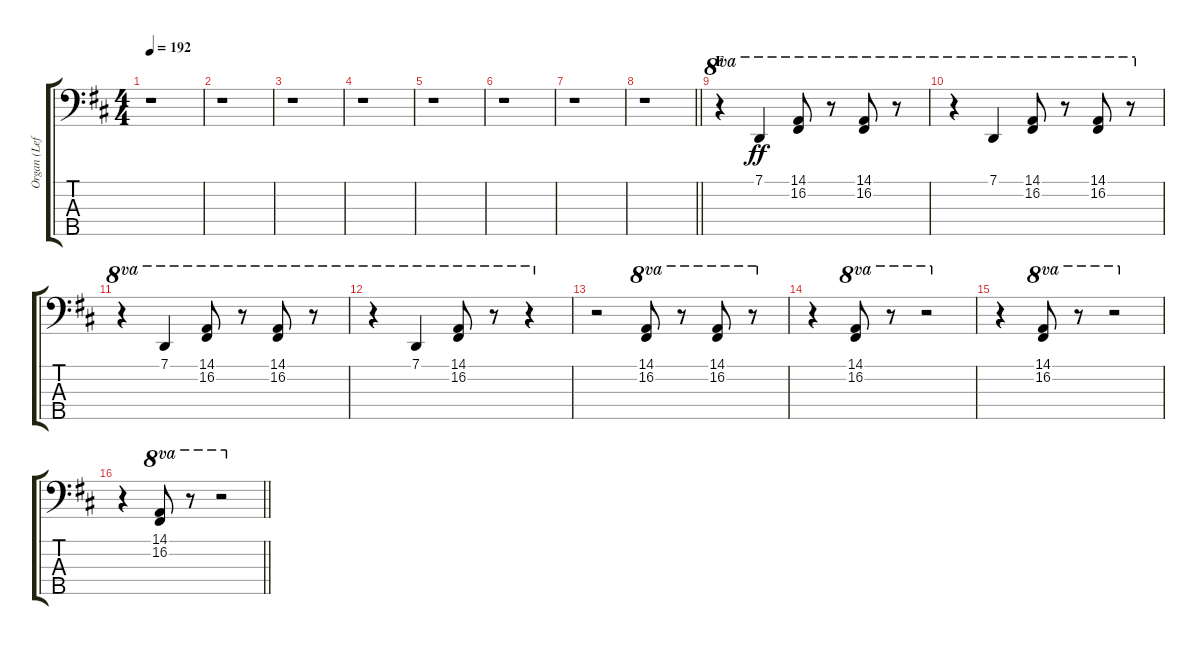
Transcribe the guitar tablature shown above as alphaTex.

\track ("Organ (Left Hand)" "Organ (Lef") {instrument drawbarorgan}
\staff {score tabs}
\tuning (G2 D2 A1 E1 B0) {hide}
\ts (4 4)
\tempo 192
\clef f4
\ks d
r.1{dy ff} |
r.1 |
r.1 |
r.1 |
r.1 |
r.1 |
r.1 |
\barLineRight lightlight
r.1 |
\section ("" "F")
r.4{ot 8va} 7.1.4{ot 8va} (14.1 16.2).8{ot 8va} r.8{ot 8va} (14.1 16.2).8{ot 8va} r.8{ot 8va} |
r.4{ot 8va} 7.1.4{ot 8va} (14.1 16.2).8{ot 8va} r.8{ot 8va} (14.1 16.2).8{ot 8va} r.8{ot 8va} |
r.4{ot 8va} 7.1.4{ot 8va} (14.1 16.2).8{ot 8va} r.8{ot 8va} (14.1 16.2).8{ot 8va} r.8{ot 8va} |
r.4{ot 8va} 7.1.4{ot 8va} (14.1 16.2).8{ot 8va} r.8{ot 8va} r.4{ot 8va} |
r.2 (14.1 16.2).8{ot 8va} r.8{ot 8va} (14.1 16.2).8{ot 8va} r.8{ot 8va} |
r.4 (14.1 16.2).8{ot 8va} r.8{ot 8va} r.2{ot 8va} |
r.4 (14.1 16.2).8{ot 8va} r.8{ot 8va} r.2{ot 8va} |
\barLineRight lightlight
r.4 (14.1 16.2).8{ot 8va} r.8{ot 8va} r.2{ot 8va}
